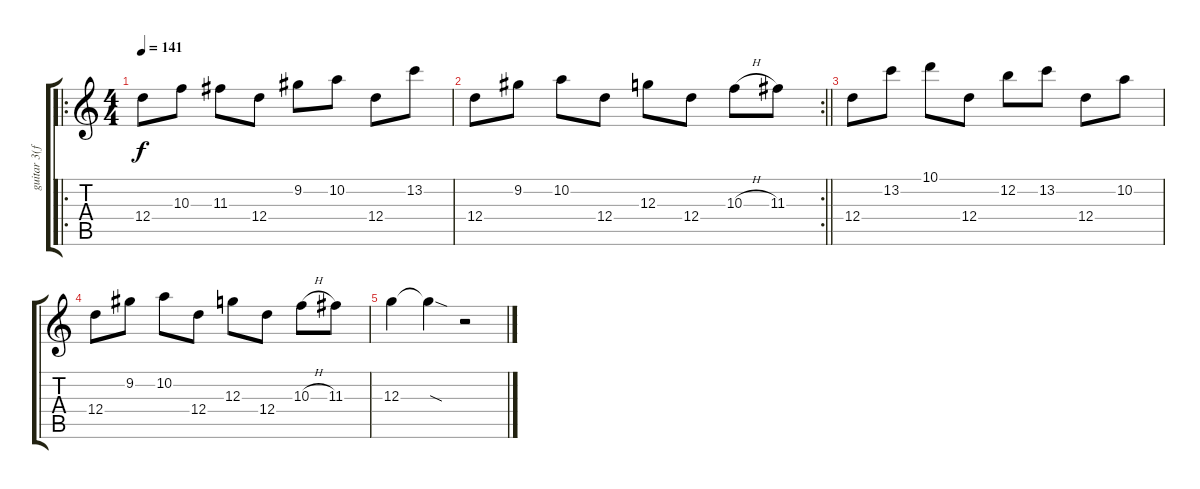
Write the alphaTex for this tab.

\track ("guitar 3(fills)" "guitar 3(f") {instrument distortionguitar}
\staff {score tabs}
\tuning (E4 B3 G3 D3 A2 D2) {hide}
\ro
\ts (4 4)
\tempo 141
\clef g2
\ks c
12.4.8{dy f} 10.3.8 11.3.8 12.4.8 9.2.8 10.2.8 12.4.8 13.2.8 |
\rc 2
\barLineRight lightlight
12.4.8 9.2.8 10.2.8 12.4.8 12.3.8 12.4.8 10.3{h}.8 11.3.8 |
12.4.8 13.2.8 10.1.8 12.4.8 12.2.8 13.2.8 12.4.8 10.2.8 |
12.4.8 9.2.8 10.2.8 12.4.8 12.3.8 12.4.8 10.3{h}.8 11.3.8 |
12.3.4 12.3{sod t}.4 r.2
